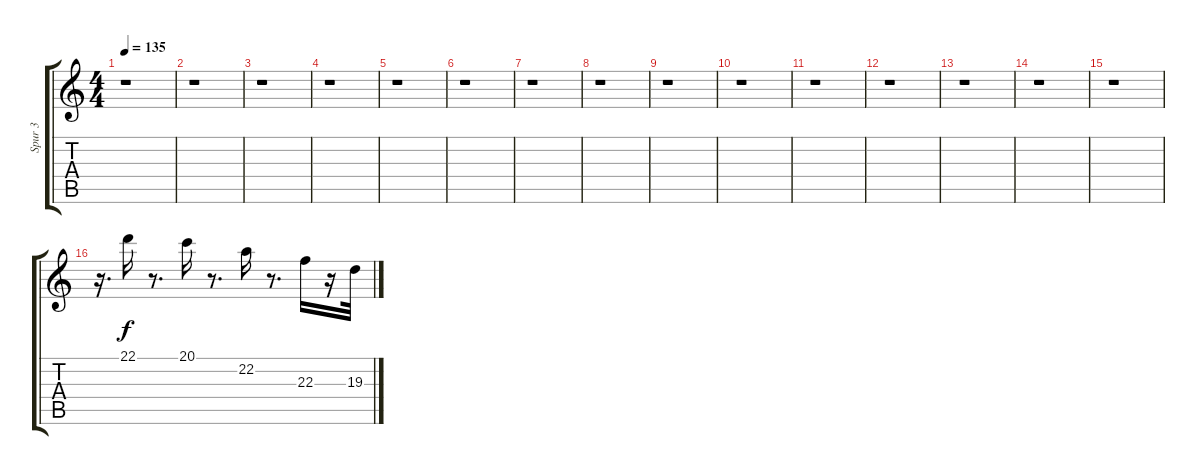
\track ("Spur 3" "Spur 3") {instrument synthstrings2}
\staff {score tabs}
\tuning (E4 B3 G3 D3 A2 E2) {hide}
\ts (4 4)
\tempo 135
\clef g2
\ks c
r.1{dy f} |
r.1 |
r.1 |
r.1 |
r.1 |
r.1 |
r.1 |
r.1 |
r.1 |
r.1 |
r.1 |
r.1 |
r.1 |
r.1 |
r.1 |
r.16{d} 22.1.16 r.8{d} 20.1.16 r.8{d} 22.2.16 r.8{d} 22.3.16 r.16 19.3.32
